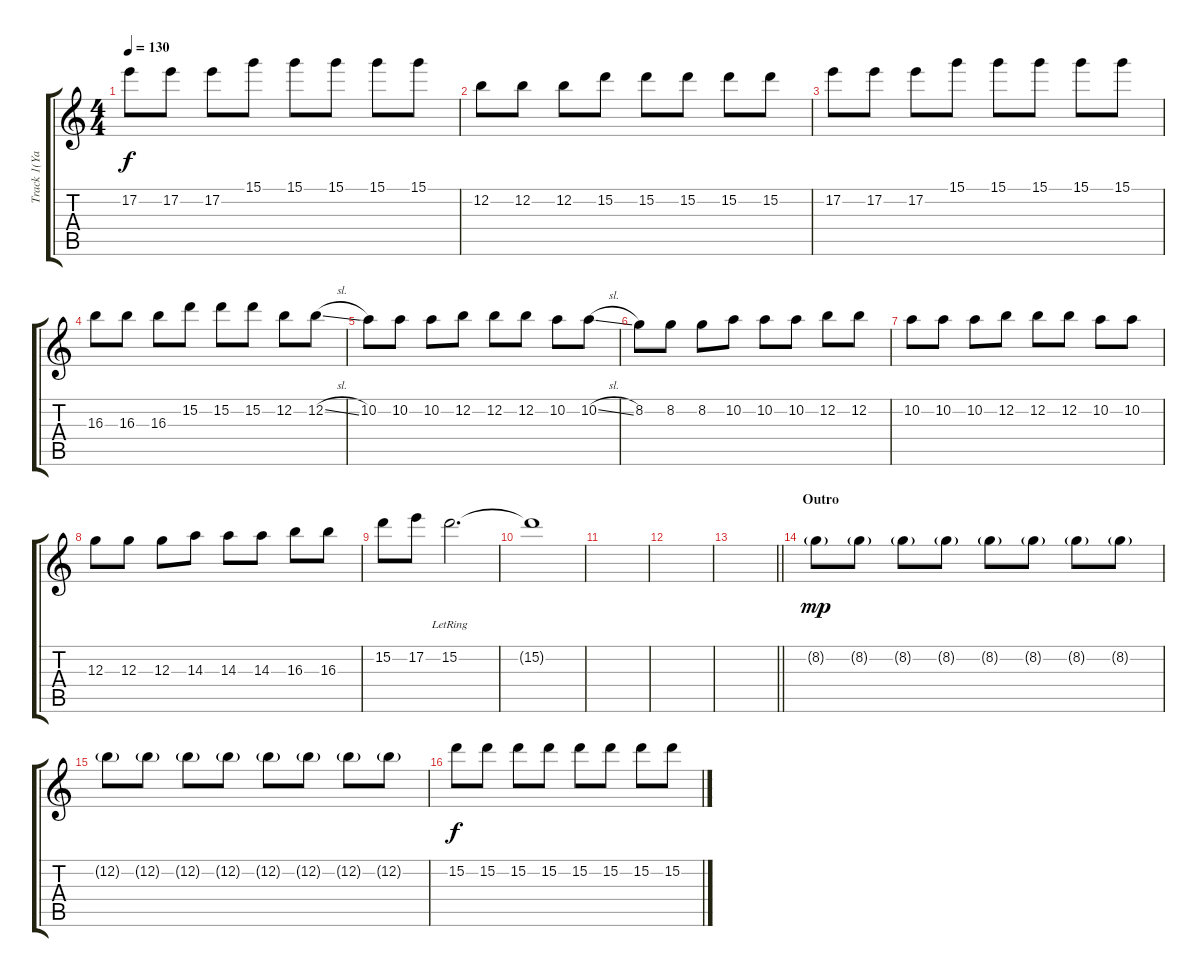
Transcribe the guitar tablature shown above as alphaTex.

\track ("Track 1(Yan Yuzon/Lead)" "Track 1(Ya") {instrument overdrivenguitar}
\staff {score tabs}
\tuning (E4 B3 G3 D3 A2 E2) {hide}
\ts (4 4)
\tempo 130
\clef g2
\ks c
17.2.8{dy f} 17.2.8 17.2.8 15.1.8 15.1.8 15.1.8 15.1.8 15.1.8 |
12.2.8 12.2.8 12.2.8 15.2.8 15.2.8 15.2.8 15.2.8 15.2.8 |
17.2.8 17.2.8 17.2.8 15.1.8 15.1.8 15.1.8 15.1.8 15.1.8 |
16.3.8 16.3.8 16.3.8 15.2.8 15.2.8 15.2.8 12.2.8 12.2{sl}.8 |
10.2.8 10.2.8 10.2.8 12.2.8 12.2.8 12.2.8 10.2.8 10.2{sl}.8 |
8.2.8 8.2.8 8.2.8 10.2.8 10.2.8 10.2.8 12.2.8 12.2.8 |
10.2.8 10.2.8 10.2.8 12.2.8 12.2.8 12.2.8 10.2.8 10.2.8 |
12.3.8 12.3.8 12.3.8 14.3.8 14.3.8 14.3.8 16.3.8 16.3.8 |
15.2.8 17.2.8 15.2{lr}.2{d} |
15.2{t}.1 |
|
|
\barLineRight lightlight
|
\section ("" "Outro")
8.2{g}.8{dy mp} 8.2{g}.8 8.2{g}.8 8.2{g}.8 8.2{g}.8 8.2{g}.8 8.2{g}.8 8.2{g}.8 |
12.2{g}.8 12.2{g}.8 12.2{g}.8 12.2{g}.8 12.2{g}.8 12.2{g}.8 12.2{g}.8 12.2{g}.8 |
15.2.8{dy f} 15.2.8 15.2.8 15.2.8 15.2.8 15.2.8 15.2.8 15.2.8
